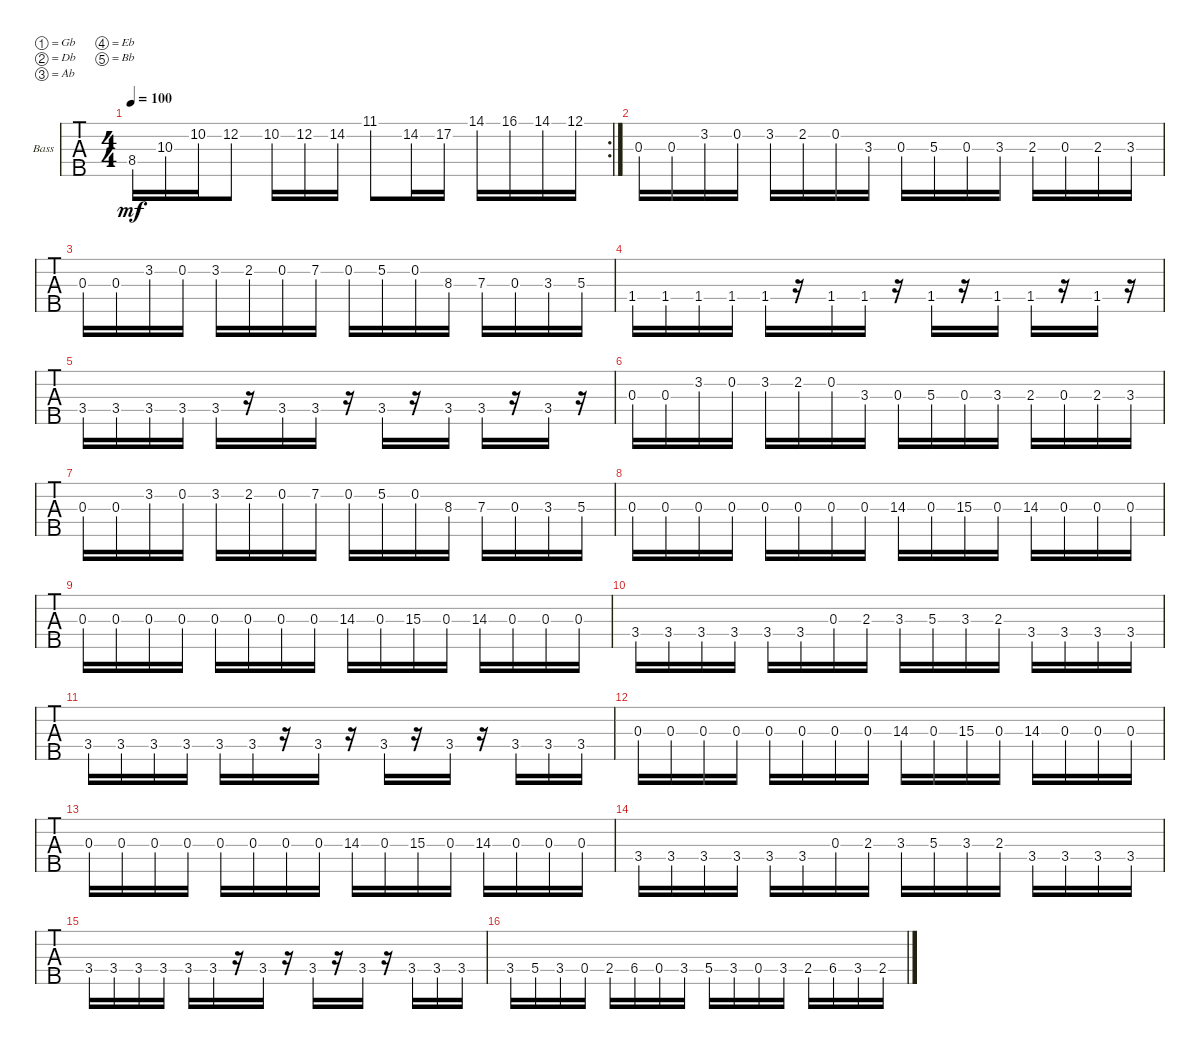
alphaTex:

\defaultSystemsLayout 4
\bracketExtendMode groupsimilarinstruments
\firstSystemTrackNameOrientation horizontal
\otherSystemsTrackNameOrientation horizontal
\track ("Chad" "Bass") {instrument electricbassfinger}
\staff {tabs}
\tuning (Gb2 Db2 Ab1 Eb1 Bb0)
\rc 2
\ts (4 4)
\tempo 100
\clef f4
\ks c
8.4.16{dy mf} 10.3.16 10.2.16 12.2.8 10.2.16 12.2.16 14.2.16 11.1.8 14.2.16 17.2.16 14.1.16 16.1.16 14.1.16 12.1.16 |
0.3.16 0.3.16 3.2.16 0.2.16 3.2.16 2.2.16 0.2.16 3.3.16 0.3.16 5.3.16 0.3.16 3.3.16 2.3.16 0.3.16 2.3.16 3.3.16 |
0.3.16 0.3.16 3.2.16 0.2.16 3.2.16 2.2.16 0.2.16 7.2.16 0.2.16 5.2.16 0.2.16 8.3.16 7.3.16 0.3.16 3.3.16 5.3.16 |
1.4.16 1.4.16 1.4.16 1.4.16 1.4.16 r.16 1.4.16 1.4.16 r.16 1.4.16 r.16 1.4.16 1.4.16 r.16 1.4.16 r.16 |
3.4.16 3.4.16 3.4.16 3.4.16 3.4.16 r.16 3.4.16 3.4.16 r.16 3.4.16 r.16 3.4.16 3.4.16 r.16 3.4.16 r.16 |
0.3.16 0.3.16 3.2.16 0.2.16 3.2.16 2.2.16 0.2.16 3.3.16 0.3.16 5.3.16 0.3.16 3.3.16 2.3.16 0.3.16 2.3.16 3.3.16 |
0.3.16 0.3.16 3.2.16 0.2.16 3.2.16 2.2.16 0.2.16 7.2.16 0.2.16 5.2.16 0.2.16 8.3.16 7.3.16 0.3.16 3.3.16 5.3.16 |
0.3.16 0.3.16 0.3.16 0.3.16 0.3.16 0.3.16 0.3.16 0.3.16 14.3.16 0.3.16 15.3.16 0.3.16 14.3.16 0.3.16 0.3.16 0.3.16 |
0.3.16 0.3.16 0.3.16 0.3.16 0.3.16 0.3.16 0.3.16 0.3.16 14.3.16 0.3.16 15.3.16 0.3.16 14.3.16 0.3.16 0.3.16 0.3.16 |
3.4.16 3.4.16 3.4.16 3.4.16 3.4.16 3.4.16 0.3.16 2.3.16 3.3.16 5.3.16 3.3.16 2.3.16 3.4.16 3.4.16 3.4.16 3.4.16 |
3.4.16 3.4.16 3.4.16 3.4.16 3.4.16 3.4.16 r.16 3.4.16 r.16 3.4.16 r.16 3.4.16 r.16 3.4.16 3.4.16 3.4.16 |
0.3.16 0.3.16 0.3.16 0.3.16 0.3.16 0.3.16 0.3.16 0.3.16 14.3.16 0.3.16 15.3.16 0.3.16 14.3.16 0.3.16 0.3.16 0.3.16 |
0.3.16 0.3.16 0.3.16 0.3.16 0.3.16 0.3.16 0.3.16 0.3.16 14.3.16 0.3.16 15.3.16 0.3.16 14.3.16 0.3.16 0.3.16 0.3.16 |
3.4.16 3.4.16 3.4.16 3.4.16 3.4.16 3.4.16 0.3.16 2.3.16 3.3.16 5.3.16 3.3.16 2.3.16 3.4.16 3.4.16 3.4.16 3.4.16 |
3.4.16 3.4.16 3.4.16 3.4.16 3.4.16 3.4.16 r.16 3.4.16 r.16 3.4.16 r.16 3.4.16 r.16 3.4.16 3.4.16 3.4.16 |
3.4.16 5.4.16 3.4.16 0.4.16 2.4.16 6.4.16 0.4.16 3.4.16 5.4.16 3.4.16 0.4.16 3.4.16 2.4.16 6.4.16 3.4.16 2.4.16
